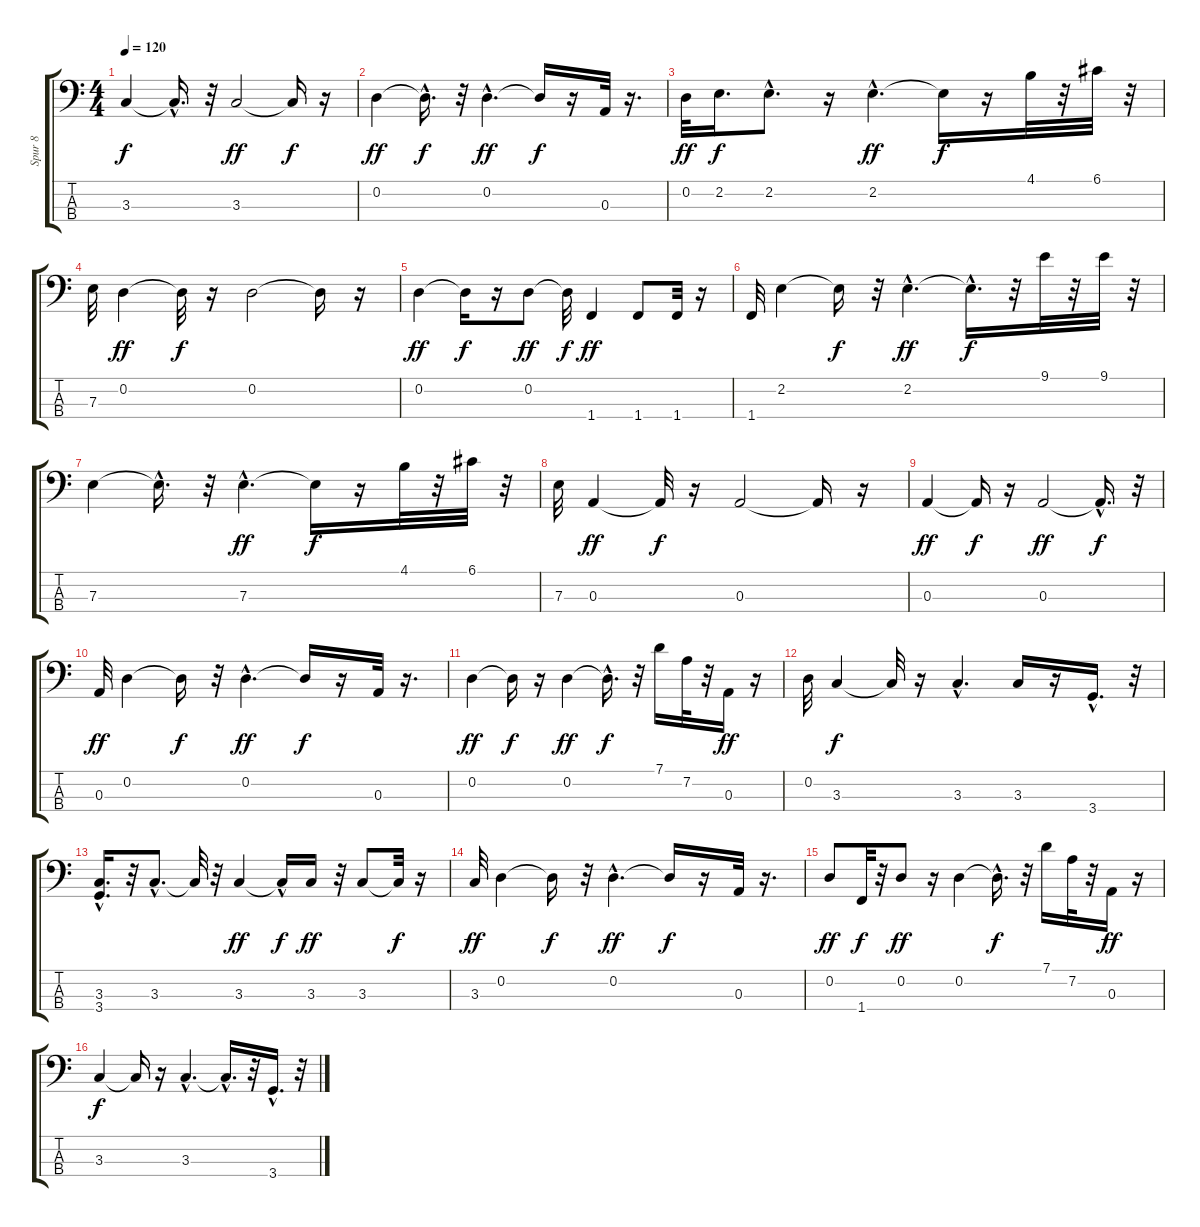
\track ("Spur 8" "Spur 8") {instrument fretlessbass}
\staff {score tabs}
\tuning (G2 D2 A1 E1) {hide}
\ts (4 4)
\tempo 120
\clef f4
\ks c
3.3.4{dy f} 3.3{hac t}.16{d} r.32 3.3.2{dy ff} 3.3{t}.16{dy f} r.16 |
0.2.4{dy ff} 0.2{hac t}.16{d dy f} r.32 0.2{hac}.4{d dy ff} 0.2{t}.16{dy f} r.16 0.3.32 r.16{d} |
0.2.32{dy ff} 2.2.16{d dy f} 2.2{hac}.8{d} r.16 2.2{hac}.4{d dy ff} 2.2{t}.16{dy f} r.16 4.1.32 r.32 6.1.32 r.32 |
7.3.32 0.2.4{dy ff} 0.2{t}.32{dy f} r.16 0.2.2 0.2{t}.16 r.16 |
0.2.4{dy ff} 0.2{t}.16{dy f} r.16 0.2.8{dy ff} 0.2{t}.32{dy f} 1.4.4{dy ff} 1.4.8 1.4.32 r.16 |
1.4.32 2.2.4 2.2{t}.16{dy f} r.32 2.2{hac}.4{d dy ff} 2.2{hac t}.16{d dy f} r.32 9.1.32 r.32 9.1.32 r.32 |
7.3.4 7.3{hac t}.16{d} r.32 7.3{hac}.4{d dy ff} 7.3{t}.16{dy f} r.16 4.1.32 r.32 6.1.32 r.32 |
7.3.32 0.3.4{dy ff} 0.3{t}.32{dy f} r.16 0.3.2 0.3{t}.16 r.16 |
0.3.4{dy ff} 0.3{t}.16{dy f} r.16 0.3.2{dy ff} 0.3{hac t}.16{d dy f} r.32 |
0.3.32{dy ff} 0.2.4 0.2{t}.16{dy f} r.32 0.2{hac}.4{d dy ff} 0.2{t}.16{dy f} r.16 0.3.32 r.16{d} |
0.2.4{dy ff} 0.2{t}.16{dy f} r.16 0.2.4{dy ff} 0.2{hac t}.16{d dy f} r.32 7.1.16 7.2.32 r.32 0.3.16{dy ff} r.16 |
0.2.32 3.3.4{dy f} 3.3{t}.32 r.16 3.3{hac}.4{d} 3.3.16 r.16 3.4{hac}.16{d} r.32 |
(3.3 3.4{hac}).16{d} r.32 3.3{hac}.8{d} 3.3{t}.32 r.32 3.3.4{dy ff} 3.3{hac t}.16{dy f} 3.3.16{dy ff} r.32 3.3.8 3.3{t}.32{dy f} r.16 |
3.3.32{dy ff} 0.2.4 0.2{t}.16{dy f} r.32 0.2{hac}.4{d dy ff} 0.2{t}.16{dy f} r.16 0.3.32 r.16{d} |
0.2.8{dy ff} 1.4.32{dy f} r.32 0.2.8{dy ff} r.16 0.2.4 0.2{hac t}.16{d dy f} r.32 7.1.16 7.2.32 r.32 0.3.16{dy ff} r.16 |
3.3.4{dy f} 3.3{t}.16 r.16 3.3{hac}.4{d} 3.3{hac t}.16{d} r.32 3.4{hac}.16{d} r.32
